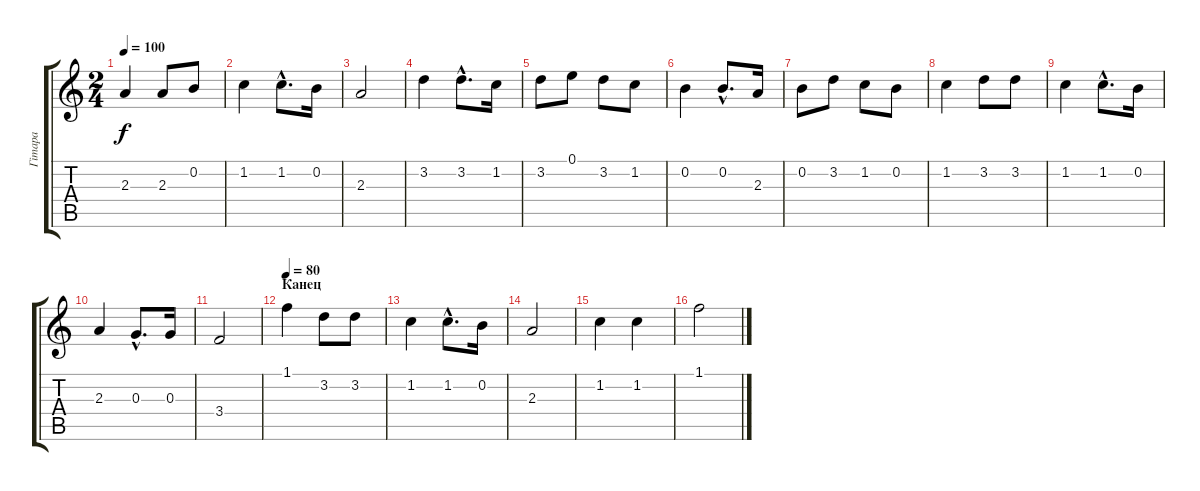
\track ("Гiтара" "Гiтара") {instrument distortionguitar}
\staff {score tabs}
\tuning (E4 B3 G3 D3 A2 E2) {hide}
\ts (2 4)
\tempo 100
\clef g2
\ks c
2.3.4{dy f} 2.3.8 0.2.8 |
1.2.4 1.2{hac}.8{d} 0.2.16 |
2.3.2 |
3.2.4 3.2{hac}.8{d} 1.2.16 |
3.2.8 0.1.8 3.2.8 1.2.8 |
0.2.4 0.2{hac}.8{d} 2.3.16 |
0.2.8 3.2.8 1.2.8 0.2.8 |
1.2.4 3.2.8 3.2.8 |
1.2.4 1.2{hac}.8{d} 0.2.16 |
2.3.4 0.3{hac}.8{d} 0.3.16 |
3.4.2 |
\section ("" "Канец")
\tempo 80
1.1.4 3.2.8 3.2.8 |
1.2.4 1.2{hac}.8{d} 0.2.16 |
2.3.2 |
1.2.4 1.2.4 |
1.1.2
